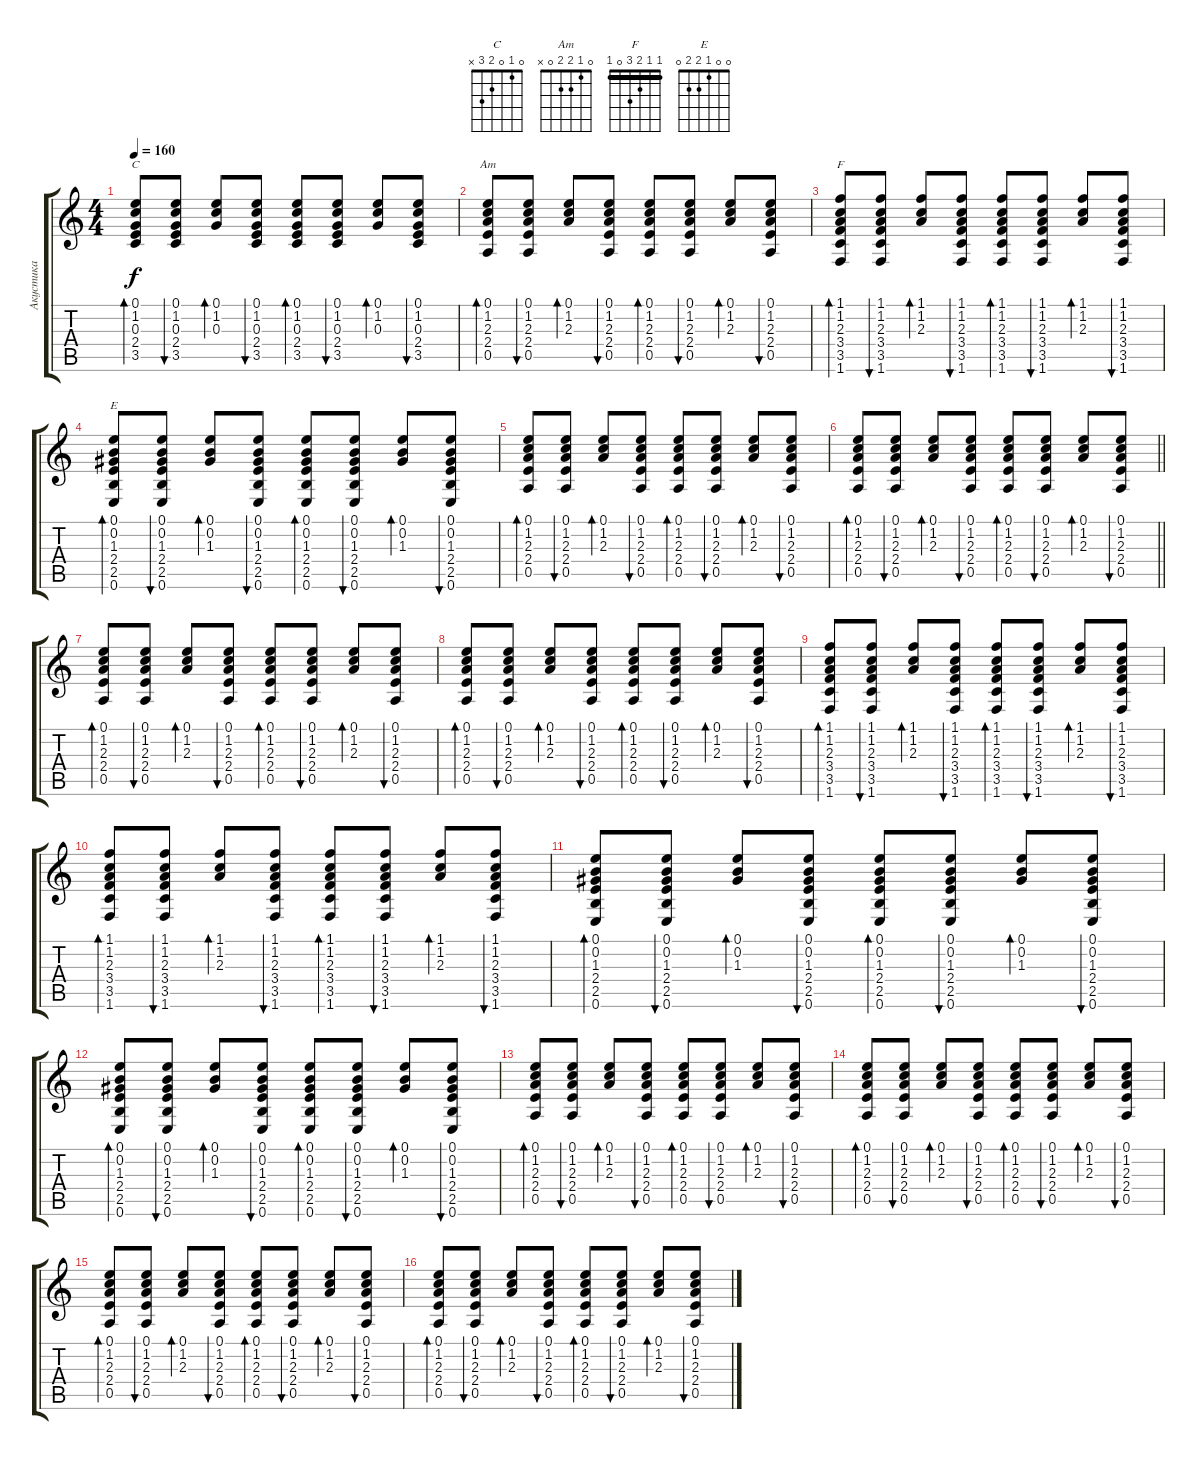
\track ("Акустика" "Акустика") {instrument acousticguitarsteel}
\staff {score tabs}
\tuning (E4 B3 G3 D3 A2 E2) {hide}
\chord ("C" 0 1 0 2 3 x)
\chord ("Am" 0 1 2 2 0 x)
\chord ("F" 1 1 2 3 0 1) {barre 1}
\chord ("E" 0 0 1 2 2 0)
\ts (4 4)
\tempo 160
\clef g2
\ks c
(0.1 1.2 0.3 2.4 3.5).8{bd 30 ch "C" dy f} (0.1 1.2 0.3 2.4 3.5).8{bu 30} (0.1 1.2 0.3).8{bd 30} (0.1 1.2 0.3 2.4 3.5).8{bu 30} (0.1 1.2 0.3 2.4 3.5).8{bd 30} (0.1 1.2 0.3 2.4 3.5).8{bu 30} (0.1 1.2 0.3).8{bd 30} (0.1 1.2 0.3 2.4 3.5).8{bu 30} |
(0.1 1.2 2.3 2.4 0.5).8{bd 30 ch "Am"} (0.1 1.2 2.3 2.4 0.5).8{bu 30} (0.1 1.2 2.3).8{bd 30} (0.1 1.2 2.3 2.4 0.5).8{bu 30} (0.1 1.2 2.3 2.4 0.5).8{bd 30} (0.1 1.2 2.3 2.4 0.5).8{bu 30} (0.1 1.2 2.3).8{bd 30} (0.1 1.2 2.3 2.4 0.5).8{bu 30} |
(1.1 1.2 2.3 3.4 3.5 1.6).8{bd 30 ch "F"} (1.1 1.2 2.3 3.4 3.5 1.6).8{bu 30} (1.1 1.2 2.3).8{bd 30} (1.1 1.2 2.3 3.4 3.5 1.6).8{bu 30} (1.1 1.2 2.3 3.4 3.5 1.6).8{bd 30} (1.1 1.2 2.3 3.4 3.5 1.6).8{bu 30} (1.1 1.2 2.3).8{bd 30} (1.1 1.2 2.3 3.4 3.5 1.6).8{bu 30} |
(0.1 0.2 1.3 2.4 2.5 0.6).8{bd 30 ch "E"} (0.1 0.2 1.3 2.4 2.5 0.6).8{bu 30} (0.1 0.2 1.3).8{bd 30} (0.1 0.2 1.3 2.4 2.5 0.6).8{bu 30} (0.1 0.2 1.3 2.4 2.5 0.6).8{bd 30} (0.1 0.2 1.3 2.4 2.5 0.6).8{bu 30} (0.1 0.2 1.3).8{bd 30} (0.1 0.2 1.3 2.4 2.5 0.6).8{bu 30} |
(0.1 1.2 2.3 2.4 0.5).8{bd 30} (0.1 1.2 2.3 2.4 0.5).8{bu 30} (0.1 1.2 2.3).8{bd 30} (0.1 1.2 2.3 2.4 0.5).8{bu 30} (0.1 1.2 2.3 2.4 0.5).8{bd 30} (0.1 1.2 2.3 2.4 0.5).8{bu 30} (0.1 1.2 2.3).8{bd 30} (0.1 1.2 2.3 2.4 0.5).8{bu 30} |
\barLineRight lightlight
(0.1 1.2 2.3 2.4 0.5).8{bd 30} (0.1 1.2 2.3 2.4 0.5).8{bu 30} (0.1 1.2 2.3).8{bd 30} (0.1 1.2 2.3 2.4 0.5).8{bu 30} (0.1 1.2 2.3 2.4 0.5).8{bd 30} (0.1 1.2 2.3 2.4 0.5).8{bu 30} (0.1 1.2 2.3).8{bd 30} (0.1 1.2 2.3 2.4 0.5).8{bu 30} |
(0.1 1.2 2.3 2.4 0.5).8{bd 30} (0.1 1.2 2.3 2.4 0.5).8{bu 30} (0.1 1.2 2.3).8{bd 30} (0.1 1.2 2.3 2.4 0.5).8{bu 30} (0.1 1.2 2.3 2.4 0.5).8{bd 30} (0.1 1.2 2.3 2.4 0.5).8{bu 30} (0.1 1.2 2.3).8{bd 30} (0.1 1.2 2.3 2.4 0.5).8{bu 30} |
(0.1 1.2 2.3 2.4 0.5).8{bd 30} (0.1 1.2 2.3 2.4 0.5).8{bu 30} (0.1 1.2 2.3).8{bd 30} (0.1 1.2 2.3 2.4 0.5).8{bu 30} (0.1 1.2 2.3 2.4 0.5).8{bd 30} (0.1 1.2 2.3 2.4 0.5).8{bu 30} (0.1 1.2 2.3).8{bd 30} (0.1 1.2 2.3 2.4 0.5).8{bu 30} |
(1.1 1.2 2.3 3.4 3.5 1.6).8{bd 30} (1.1 1.2 2.3 3.4 3.5 1.6).8{bu 30} (1.1 1.2 2.3).8{bd 30} (1.1 1.2 2.3 3.4 3.5 1.6).8{bu 30} (1.1 1.2 2.3 3.4 3.5 1.6).8{bd 30} (1.1 1.2 2.3 3.4 3.5 1.6).8{bu 30} (1.1 1.2 2.3).8{bd 30} (1.1 1.2 2.3 3.4 3.5 1.6).8{bu 30} |
(1.1 1.2 2.3 3.4 3.5 1.6).8{bd 30} (1.1 1.2 2.3 3.4 3.5 1.6).8{bu 30} (1.1 1.2 2.3).8{bd 30} (1.1 1.2 2.3 3.4 3.5 1.6).8{bu 30} (1.1 1.2 2.3 3.4 3.5 1.6).8{bd 30} (1.1 1.2 2.3 3.4 3.5 1.6).8{bu 30} (1.1 1.2 2.3).8{bd 30} (1.1 1.2 2.3 3.4 3.5 1.6).8{bu 30} |
(0.1 0.2 1.3 2.4 2.5 0.6).8{bd 30} (0.1 0.2 1.3 2.4 2.5 0.6).8{bu 30} (0.1 0.2 1.3).8{bd 30} (0.1 0.2 1.3 2.4 2.5 0.6).8{bu 30} (0.1 0.2 1.3 2.4 2.5 0.6).8{bd 30} (0.1 0.2 1.3 2.4 2.5 0.6).8{bu 30} (0.1 0.2 1.3).8{bd 30} (0.1 0.2 1.3 2.4 2.5 0.6).8{bu 30} |
(0.1 0.2 1.3 2.4 2.5 0.6).8{bd 30} (0.1 0.2 1.3 2.4 2.5 0.6).8{bu 30} (0.1 0.2 1.3).8{bd 30} (0.1 0.2 1.3 2.4 2.5 0.6).8{bu 30} (0.1 0.2 1.3 2.4 2.5 0.6).8{bd 30} (0.1 0.2 1.3 2.4 2.5 0.6).8{bu 30} (0.1 0.2 1.3).8{bd 30} (0.1 0.2 1.3 2.4 2.5 0.6).8{bu 30} |
(0.1 1.2 2.3 2.4 0.5).8{bd 30} (0.1 1.2 2.3 2.4 0.5).8{bu 30} (0.1 1.2 2.3).8{bd 30} (0.1 1.2 2.3 2.4 0.5).8{bu 30} (0.1 1.2 2.3 2.4 0.5).8{bd 30} (0.1 1.2 2.3 2.4 0.5).8{bu 30} (0.1 1.2 2.3).8{bd 30} (0.1 1.2 2.3 2.4 0.5).8{bu 30} |
(0.1 1.2 2.3 2.4 0.5).8{bd 30} (0.1 1.2 2.3 2.4 0.5).8{bu 30} (0.1 1.2 2.3).8{bd 30} (0.1 1.2 2.3 2.4 0.5).8{bu 30} (0.1 1.2 2.3 2.4 0.5).8{bd 30} (0.1 1.2 2.3 2.4 0.5).8{bu 30} (0.1 1.2 2.3).8{bd 30} (0.1 1.2 2.3 2.4 0.5).8{bu 30} |
(0.1 1.2 2.3 2.4 0.5).8{bd 30} (0.1 1.2 2.3 2.4 0.5).8{bu 30} (0.1 1.2 2.3).8{bd 30} (0.1 1.2 2.3 2.4 0.5).8{bu 30} (0.1 1.2 2.3 2.4 0.5).8{bd 30} (0.1 1.2 2.3 2.4 0.5).8{bu 30} (0.1 1.2 2.3).8{bd 30} (0.1 1.2 2.3 2.4 0.5).8{bu 30} |
(0.1 1.2 2.3 2.4 0.5).8{bd 30} (0.1 1.2 2.3 2.4 0.5).8{bu 30} (0.1 1.2 2.3).8{bd 30} (0.1 1.2 2.3 2.4 0.5).8{bu 30} (0.1 1.2 2.3 2.4 0.5).8{bd 30} (0.1 1.2 2.3 2.4 0.5).8{bu 30} (0.1 1.2 2.3).8{bd 30} (0.1 1.2 2.3 2.4 0.5).8{bu 30}
